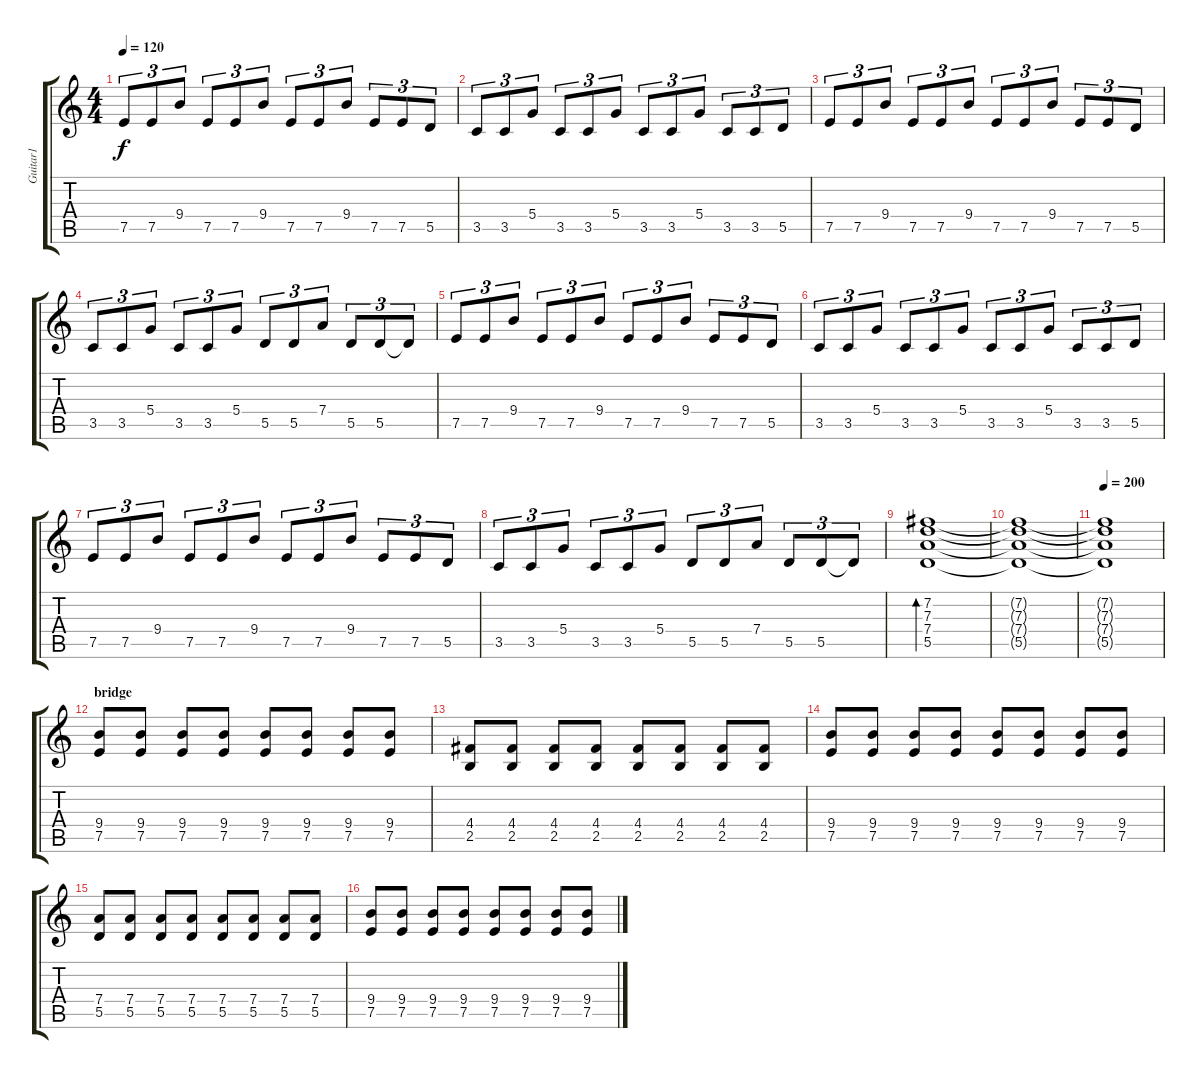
\track ("Guitar1" "Guitar1") {instrument acousticguitarsteel}
\staff {score tabs}
\tuning (E4 B3 G3 D3 A2 E2) {hide}
\ts (4 4)
\tempo 120
\clef g2
\ks c
7.5.8{tu (3 2) dy f} 7.5.8{tu (3 2)} 9.4.8{tu (3 2)} 7.5.8{tu (3 2)} 7.5.8{tu (3 2)} 9.4.8{tu (3 2)} 7.5.8{tu (3 2)} 7.5.8{tu (3 2)} 9.4.8{tu (3 2)} 7.5.8{tu (3 2)} 7.5.8{tu (3 2)} 5.5.8{tu (3 2)} |
3.5.8{tu (3 2)} 3.5.8{tu (3 2)} 5.4.8{tu (3 2)} 3.5.8{tu (3 2)} 3.5.8{tu (3 2)} 5.4.8{tu (3 2)} 3.5.8{tu (3 2)} 3.5.8{tu (3 2)} 5.4.8{tu (3 2)} 3.5.8{tu (3 2)} 3.5.8{tu (3 2)} 5.5.8{tu (3 2)} |
7.5.8{tu (3 2)} 7.5.8{tu (3 2)} 9.4.8{tu (3 2)} 7.5.8{tu (3 2)} 7.5.8{tu (3 2)} 9.4.8{tu (3 2)} 7.5.8{tu (3 2)} 7.5.8{tu (3 2)} 9.4.8{tu (3 2)} 7.5.8{tu (3 2)} 7.5.8{tu (3 2)} 5.5.8{tu (3 2)} |
3.5.8{tu (3 2)} 3.5.8{tu (3 2)} 5.4.8{tu (3 2)} 3.5.8{tu (3 2)} 3.5.8{tu (3 2)} 5.4.8{tu (3 2)} 5.5.8{tu (3 2)} 5.5.8{tu (3 2)} 7.4.8{tu (3 2)} 5.5.8{tu (3 2)} 5.5.8{tu (3 2)} 5.5{t}.8{tu (3 2)} |
7.5.8{tu (3 2)} 7.5.8{tu (3 2)} 9.4.8{tu (3 2)} 7.5.8{tu (3 2)} 7.5.8{tu (3 2)} 9.4.8{tu (3 2)} 7.5.8{tu (3 2)} 7.5.8{tu (3 2)} 9.4.8{tu (3 2)} 7.5.8{tu (3 2)} 7.5.8{tu (3 2)} 5.5.8{tu (3 2)} |
3.5.8{tu (3 2)} 3.5.8{tu (3 2)} 5.4.8{tu (3 2)} 3.5.8{tu (3 2)} 3.5.8{tu (3 2)} 5.4.8{tu (3 2)} 3.5.8{tu (3 2)} 3.5.8{tu (3 2)} 5.4.8{tu (3 2)} 3.5.8{tu (3 2)} 3.5.8{tu (3 2)} 5.5.8{tu (3 2)} |
7.5.8{tu (3 2)} 7.5.8{tu (3 2)} 9.4.8{tu (3 2)} 7.5.8{tu (3 2)} 7.5.8{tu (3 2)} 9.4.8{tu (3 2)} 7.5.8{tu (3 2)} 7.5.8{tu (3 2)} 9.4.8{tu (3 2)} 7.5.8{tu (3 2)} 7.5.8{tu (3 2)} 5.5.8{tu (3 2)} |
3.5.8{tu (3 2)} 3.5.8{tu (3 2)} 5.4.8{tu (3 2)} 3.5.8{tu (3 2)} 3.5.8{tu (3 2)} 5.4.8{tu (3 2)} 5.5.8{tu (3 2)} 5.5.8{tu (3 2)} 7.4.8{tu (3 2)} 5.5.8{tu (3 2)} 5.5.8{tu (3 2)} 5.5{t}.8{tu (3 2)} |
(7.2 7.3 7.4 5.5).1{bd 480} |
(7.2{t} 7.3{t} 7.4{t} 5.5{t}).1 |
\tempo 200
(7.2{t} 7.3{t} 7.4{t} 5.5{t}).1 |
\section ("" "bridge")
(9.4 7.5).8{volume 11 instrument overdrivenguitar} (9.4 7.5).8 (9.4 7.5).8 (9.4 7.5).8 (9.4 7.5).8 (9.4 7.5).8 (9.4 7.5).8 (9.4 7.5).8 |
(4.4 2.5).8 (4.4 2.5).8 (4.4 2.5).8 (4.4 2.5).8 (4.4 2.5).8 (4.4 2.5).8 (4.4 2.5).8 (4.4 2.5).8 |
(9.4 7.5).8 (9.4 7.5).8 (9.4 7.5).8 (9.4 7.5).8 (9.4 7.5).8 (9.4 7.5).8 (9.4 7.5).8 (9.4 7.5).8 |
(7.4 5.5).8 (7.4 5.5).8 (7.4 5.5).8 (7.4 5.5).8 (7.4 5.5).8 (7.4 5.5).8 (7.4 5.5).8 (7.4 5.5).8 |
(9.4 7.5).8 (9.4 7.5).8 (9.4 7.5).8 (9.4 7.5).8 (9.4 7.5).8 (9.4 7.5).8 (9.4 7.5).8 (9.4 7.5).8
